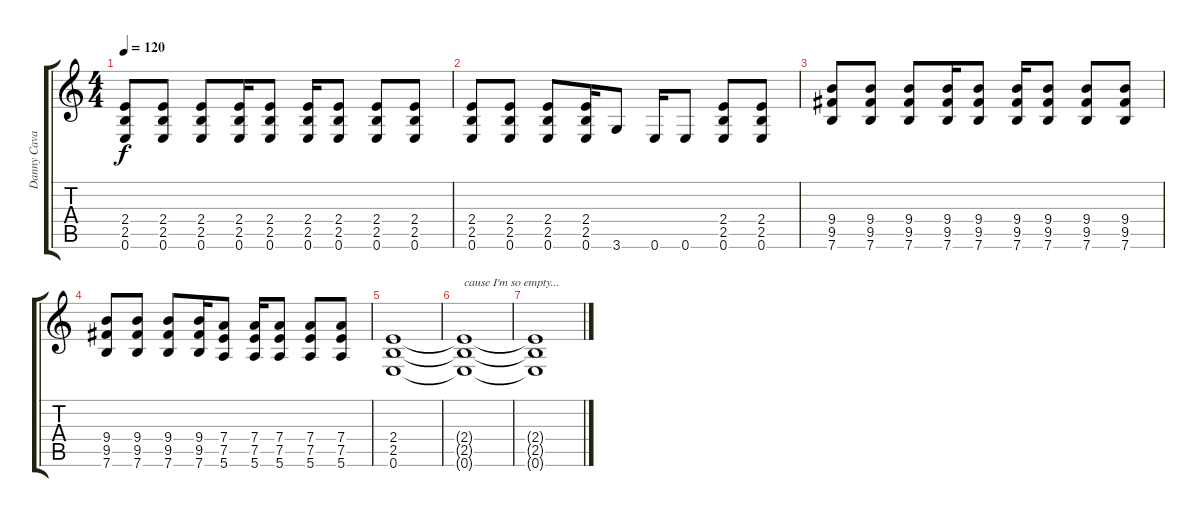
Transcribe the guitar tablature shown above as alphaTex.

\track ("Danny Cavanagh (Electric Guitar 1)" "Danny Cava") {instrument distortionguitar}
\staff {score tabs}
\tuning (E4 B3 G3 D3 A2 E2) {hide}
\ts (4 4)
\tempo 120
\clef g2
\ks c
(2.4 2.5 0.6).8{dy f} (2.4 2.5 0.6).8 (2.4 2.5 0.6).8 (2.4 2.5 0.6).16 (2.4 2.5 0.6).8 (2.4 2.5 0.6).16 (2.4 2.5 0.6).8 (2.4 2.5 0.6).8 (2.4 2.5 0.6).8 |
(2.4 2.5 0.6).8 (2.4 2.5 0.6).8 (2.4 2.5 0.6).8 (2.4 2.5 0.6).16 3.6.8 0.6.16 0.6.8 (2.4 2.5 0.6).8 (2.4 2.5 0.6).8 |
(9.4 9.5 7.6).8{volume 12} (9.4 9.5 7.6).8 (9.4 9.5 7.6).8 (9.4 9.5 7.6).16 (9.4 9.5 7.6).8 (9.4 9.5 7.6).16 (9.4 9.5 7.6).8 (9.4 9.5 7.6).8 (9.4 9.5 7.6).8 |
(9.4 9.5 7.6).8 (9.4 9.5 7.6).8 (9.4 9.5 7.6).8 (9.4 9.5 7.6).16 (7.4 7.5 5.6).8 (7.4 7.5 5.6).16 (7.4 7.5 5.6).8 (7.4 7.5 5.6).8 (7.4 7.5 5.6).8 |
(2.4 2.5 0.6).1{volume 0} |
(2.4{t} 2.5{t} 0.6{t}).1{txt "cause I'm so empty..."} |
(2.4{t} 2.5{t} 0.6{t}).1
